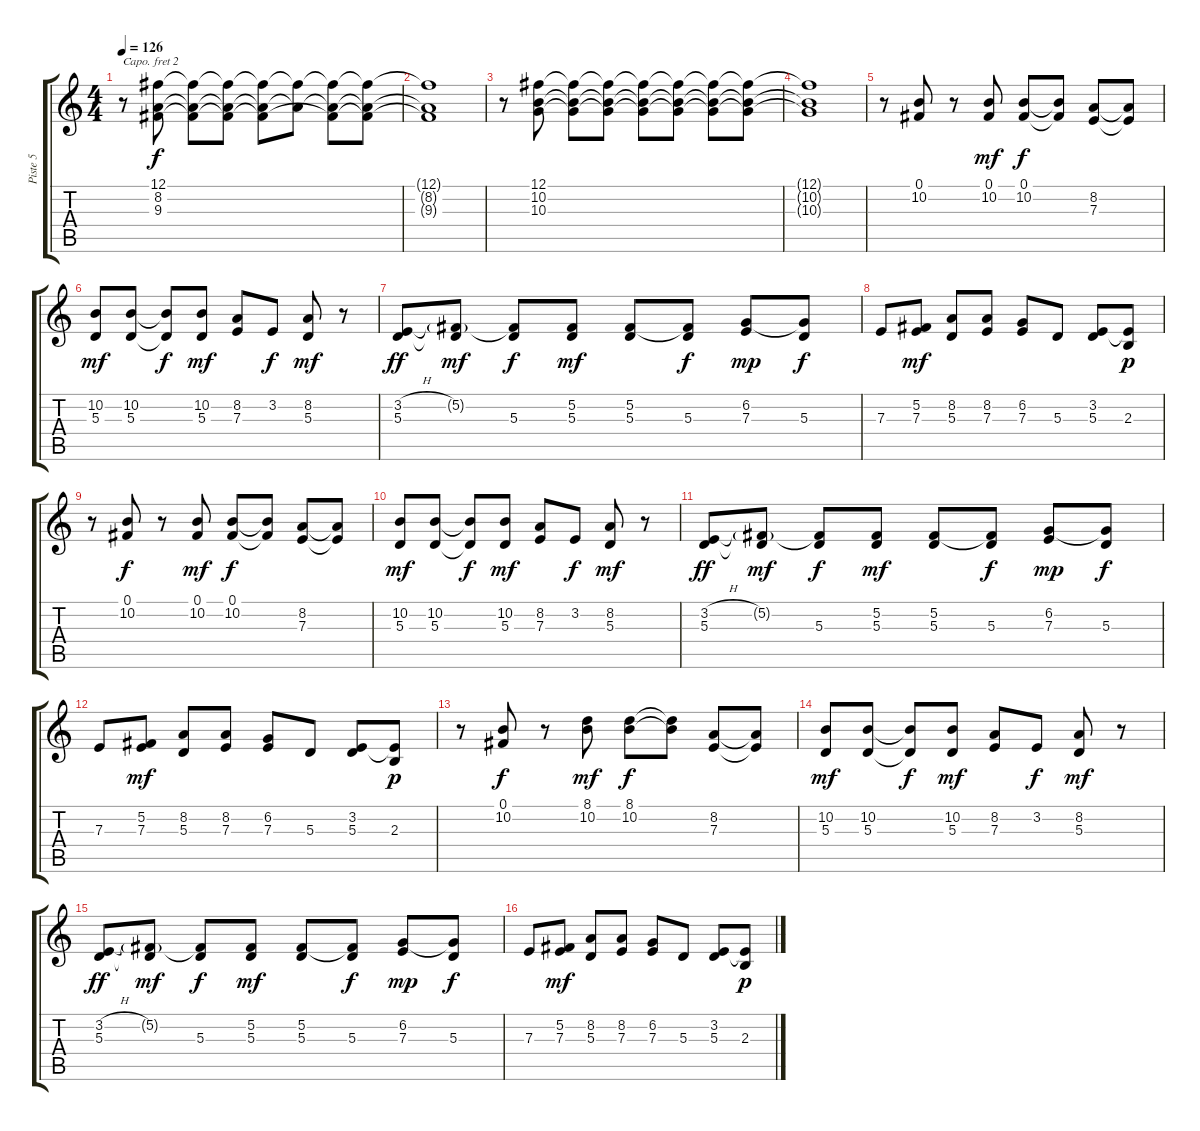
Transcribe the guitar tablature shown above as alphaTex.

\track ("Piste 5" "Piste 5") {instrument blownbottle}
\staff {score tabs}
\capo 2
\tuning (E4 B3 G3 D3 A2 E2) {hide}
\ts (4 4)
\tempo 126
\clef g2
\ks c
r.8{dy f volume 0} (12.1 8.2 9.3).8{volume 4} (12.1{t} 8.2{t} 9.3{t}).8 (12.1{t} 8.2{t} 9.3{t}).8{volume 9} (12.1{t} 8.2{t} 9.3{t}).8 (12.1{t} 8.2{t}).8 (12.1{t} 8.2{t} 9.3{t}).8 (12.1{t} 8.2{t} 9.3{t}).8 |
(12.1{t} 8.2{t} 9.3{t}).1 |
r.8{volume 0} (12.1 10.2 10.3).8{volume 4} (12.1{t} 10.2{t} 10.3{t}).8 (12.1{t} 10.2{t} 10.3{t}).8{volume 9} (12.1{t} 10.2{t} 10.3{t}).8 (12.1{t} 10.2{t} 10.3{t}).8 (12.1{t} 10.2{t} 10.3{t}).8 (12.1{t} 10.2{t} 10.3{t}).8 |
(12.1{t} 10.2{t} 10.3{t}).1 |
r.8{volume 5 instrument kalimba} (0.1 10.2).8 r.8 (0.1 10.2).8{dy mf} (0.1 10.2).8{dy f volume 4} (0.1{t} 10.2{t}).8 (8.2 7.3).8{volume 5} (8.2{t} 7.3{t}).8 |
(10.2 5.3).8{dy mf volume 5} (10.2 5.3).8 (10.2{t} 5.3{t}).8{dy f} (10.2 5.3).8{dy mf} (8.2 7.3).8 3.2.8{dy f} (8.2 5.3).8{dy mf} r.8 |
(3.2{h} 5.3).8{dy ff volume 5} (5.2{g} 5.3{t}).8{dy mf} (5.2{t} 5.3).8{dy f} (5.2 5.3).8{dy mf} (5.2 5.3).8 (5.2{t} 5.3).8{dy f volume 5} (6.2 7.3).8{dy mp volume 4} (6.2{t} 5.3).8{dy f volume 2} |
7.3.8{volume 5} (5.2 7.3).8{dy mf} (8.2 5.3).8{volume 7} (8.2 7.3).8{volume 7} (6.2 7.3).8 5.3.8 (3.2 5.3).8{volume 5} (3.2{t} 2.3).8{dy p} |
r.8{volume 5 instrument kalimba} (0.1 10.2).8{dy f} r.8 (0.1 10.2).8{dy mf} (0.1 10.2).8{dy f volume 4} (0.1{t} 10.2{t}).8 (8.2 7.3).8{volume 5} (8.2{t} 7.3{t}).8 |
(10.2 5.3).8{dy mf volume 5} (10.2 5.3).8 (10.2{t} 5.3{t}).8{dy f} (10.2 5.3).8{dy mf} (8.2 7.3).8 3.2.8{dy f} (8.2 5.3).8{dy mf} r.8 |
(3.2{h} 5.3).8{dy ff volume 5} (5.2{g} 5.3{t}).8{dy mf} (5.2{t} 5.3).8{dy f} (5.2 5.3).8{dy mf} (5.2 5.3).8 (5.2{t} 5.3).8{dy f volume 5} (6.2 7.3).8{dy mp volume 4} (6.2{t} 5.3).8{dy f volume 2} |
7.3.8{volume 5} (5.2 7.3).8{dy mf} (8.2 5.3).8{volume 7} (8.2 7.3).8{volume 7} (6.2 7.3).8 5.3.8 (3.2 5.3).8{volume 5} (3.2{t} 2.3).8{dy p} |
r.8{volume 5 instrument kalimba} (0.1 10.2).8{dy f} r.8 (8.1 10.2).8{dy mf} (8.1 10.2).8{dy f volume 4} (8.1{t} 10.2{t}).8 (8.2 7.3).8{volume 5} (8.2{t} 7.3{t}).8 |
(10.2 5.3).8{dy mf volume 5} (10.2 5.3).8 (10.2{t} 5.3{t}).8{dy f} (10.2 5.3).8{dy mf} (8.2 7.3).8 3.2.8{dy f} (8.2 5.3).8{dy mf} r.8 |
(3.2{h} 5.3).8{dy ff volume 5} (5.2{g} 5.3{t}).8{dy mf} (5.2{t} 5.3).8{dy f} (5.2 5.3).8{dy mf} (5.2 5.3).8 (5.2{t} 5.3).8{dy f volume 5} (6.2 7.3).8{dy mp volume 4} (6.2{t} 5.3).8{dy f volume 2} |
7.3.8{volume 5} (5.2 7.3).8{dy mf} (8.2 5.3).8{volume 7} (8.2 7.3).8{volume 7} (6.2 7.3).8 5.3.8 (3.2 5.3).8{volume 5} (3.2{t} 2.3).8{dy p}
